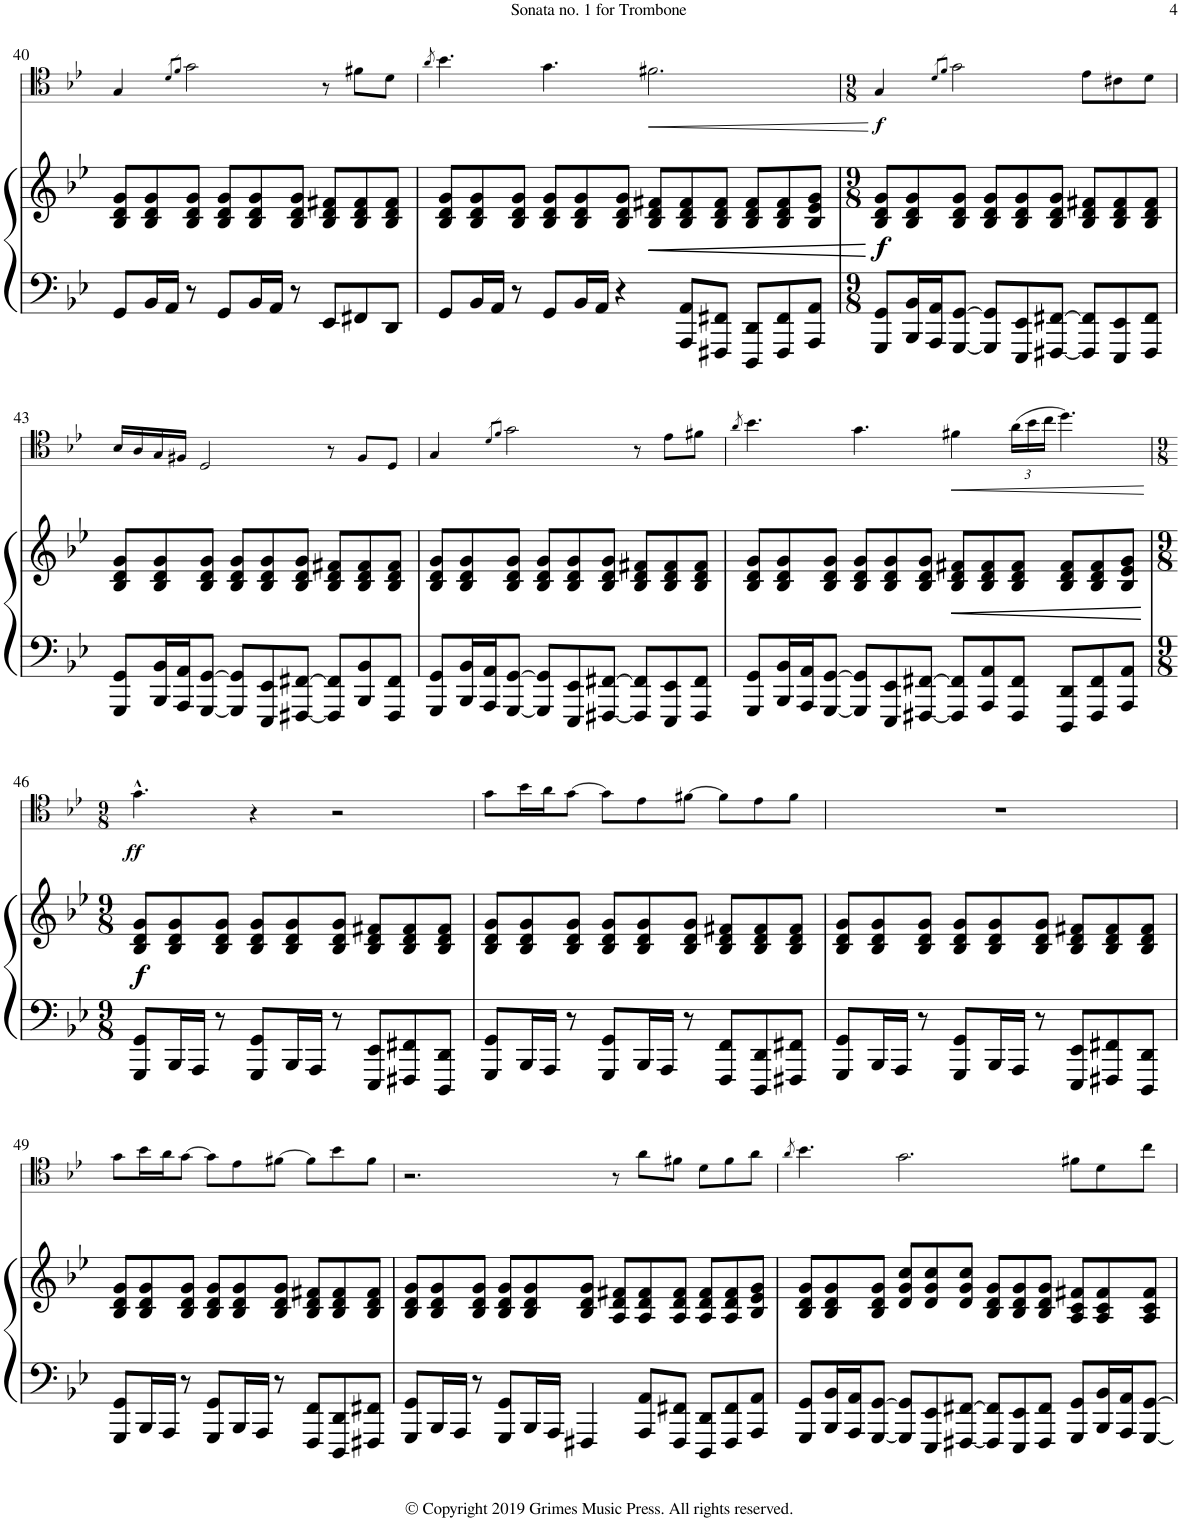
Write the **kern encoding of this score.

**kern	**kern	**dynam	**kern	**dynam
*part2	*part2	*part2	*part1	*part1
*staff3	*staff2	*staff2/3	*staff1	*staff1
*I"PIANO	*	*	*I"Trombone	*
*I'Pno	*	*	*I'Trb	*
!!LO:PB:g=z
*clefF4	*clefG2	*	*clefC4	*
*k[b-e-]	*k[b-e-]	*	*k[b-e-]	*
*M9/8	*M9/8	*	*M9/8	*
=40	=40	=40	=40	=40
8GG/L	8B-/ 8d/ 8g/L	.	4G/	.
16BB-/L	8B-/ 8d/ 8g/	.	.	.
16AA/JJ	.	.	.	.
.	.	.	8qd/L	.
.	.	.	8qf/J	.
8r	8B-/ 8d/ 8g/J	.	2g\	.
8GG/L	8B-/ 8d/ 8g/L	.	.	.
16BB-/L	8B-/ 8d/ 8g/	.	.	.
16AA/JJ	.	.	.	.
8r	8B-/ 8d/ 8g/J	.	.	.
8EE-/L	8B-/ 8d/ 8f#X/L	.	8r	.
8FF#X/	8B-/ 8d/ 8f#/	.	8f#X\L	.
8DD/J	8B-/ 8d/ 8f#/J	.	8d\J	.
=41	=41	=41	=41	=41
*M12/8	*M12/8	*	*M12/8	*
.	.	.	8qa/	.
8GG/L	8B-/ 8d/ 8g/L	.	4.b-\	.
16BB-/L	8B-/ 8d/ 8g/	.	.	.
16AA/JJ	.	.	.	.
8r	8B-/ 8d/ 8g/J	.	.	.
8GG/L	8B-/ 8d/ 8g/L	.	4.g\	.
16BB-/L	8B-/ 8d/ 8g/	.	.	.
16AA/JJ	.	.	.	.
4r	8B-/ 8d/ 8g/J	.	.	.
!	!	!LO:HP:b	!	!LO:HP:b
.	8B-/ 8d/ 8f#X/L	<	2.f#X\	<
8AAA/ 8AA/L	8B-/ 8d/ 8f#/	.	.	.
8FFF#X/ 8FF#X/J	8B-/ 8d/ 8f#/J	.	.	.
8DDD/ 8DD/L	8B-/ 8d/ 8f#/L	.	.	.
8FFF#/ 8FF#/	8B-/ 8d/ 8f#/	.	.	.
8AAA/ 8AA/J	8B-/ 8e-/ 8g/J	.	.	.
.	.	[	.	[
=42	=42	=42	=42	=42
*M9/8	*M9/8	*	*M9/8	*
!	!	!LO:DY:b	!	!LO:DY:b
8GGG/ 8GG/L	8B-/ 8d/ 8g/L	f	4G/	f
16BBB-/ 16BB-/L	8B-/ 8d/ 8g/	.	.	.
16AAA/ 16AA/J	.	.	.	.
.	.	.	8qd/L	.
.	.	.	8qf/J	.
[8GGG/ [8GG/J	8B-/ 8d/ 8g/J	.	2g\	.
8GGG/] 8GG/]L	8B-/ 8d/ 8g/L	.	.	.
8EEE-/ 8EE-/	8B-/ 8d/ 8g/	.	.	.
[8FFF#X/ [8FF#X/J	8B-/ 8d/ 8g/J	.	.	.
8FFF#/] 8FF#/]L	8B-/ 8d/ 8f#X/L	.	8e-\L	.
8EEE-/ 8EE-/	8B-/ 8d/ 8f#/	.	8c#X\	.
8FFF#/ 8FF#/J	8B-/ 8d/ 8f#/J	.	8d\J	.
!!LO:LB:g=z
=43	=43	=43	=43	=43
8GGG/ 8GG/L	8B-/ 8d/ 8g/L	.	16B-/LL	.
.	.	.	16A/	.
16BBB-/ 16BB-/L	8B-/ 8d/ 8g/	.	16G/	.
16AAA/ 16AA/J	.	.	16F#X/JJ	.
[8GGG/ [8GG/J	8B-/ 8d/ 8g/J	.	2D/	.
8GGG/] 8GG/]L	8B-/ 8d/ 8g/L	.	.	.
8EEE-/ 8EE-/	8B-/ 8d/ 8g/	.	.	.
[8FFF#X/ [8FF#X/J	8B-/ 8d/ 8g/J	.	.	.
8FFF#/] 8FF#/]L	8B-/ 8d/ 8f#X/L	.	8r	.
8BBB-/ 8BB-/	8B-/ 8d/ 8f#/	.	8F#/L	.
8FFF#/ 8FF#/J	8B-/ 8d/ 8f#/J	.	8D/J	.
=44	=44	=44	=44	=44
8GGG/ 8GG/L	8B-/ 8d/ 8g/L	.	4G/	.
16BBB-/ 16BB-/L	8B-/ 8d/ 8g/	.	.	.
16AAA/ 16AA/J	.	.	.	.
.	.	.	8qd/L	.
.	.	.	8qf/J	.
[8GGG/ [8GG/J	8B-/ 8d/ 8g/J	.	2g\	.
8GGG/] 8GG/]L	8B-/ 8d/ 8g/L	.	.	.
8EEE-/ 8EE-/	8B-/ 8d/ 8g/	.	.	.
[8FFF#X/ [8FF#X/J	8B-/ 8d/ 8g/J	.	.	.
8FFF#/] 8FF#/]L	8B-/ 8d/ 8f#X/L	.	8r	.
8EEE-/ 8EE-/	8B-/ 8d/ 8f#/	.	8e-\L	.
8FFF#/ 8FF#/J	8B-/ 8d/ 8f#/J	.	8f#X\J	.
=45	=45	=45	=45	=45
*M12/8	*M12/8	*	*M12/8	*
.	.	.	8qa/	.
8GGG/ 8GG/L	8B-/ 8d/ 8g/L	.	4.b-\	.
16BBB-/ 16BB-/L	8B-/ 8d/ 8g/	.	.	.
16AAA/ 16AA/J	.	.	.	.
[8GGG/ [8GG/J	8B-/ 8d/ 8g/J	.	.	.
8GGG/] 8GG/]L	8B-/ 8d/ 8g/L	.	4.g\	.
8EEE-/ 8EE-/	8B-/ 8d/ 8g/	.	.	.
[8FFF#X/ [8FF#X/J	8B-/ 8d/ 8g/J	.	.	.
!	!	!LO:HP:b	!	!LO:HP:b
8FFF#/] 8FF#/]L	8B-/ 8d/ 8f#X/L	<	4f#X\	<
8AAA/ 8AA/	8B-/ 8d/ 8f#/	.	.	.
*	*	*	*Xbrackettup	*
8FFF#/ 8FF#/J	8B-/ 8d/ 8f#/J	.	(24a\LL	.
.	.	.	24b-\	.
.	.	.	24cc\JJ	.
8DDD/ 8DD/L	8B-/ 8d/ 8f#/L	.	4.dd\)	.
8FFF#/ 8FF#/	8B-/ 8d/ 8f#/	.	.	.
8AAA/ 8AA/J	8B-/ 8e-/ 8g/J	.	.	.
.	.	[	.	[
!!LO:LB:g=z
=46	=46	=46	=46	=46
*M9/8	*M9/8	*	*M9/8	*
!	!	!LO:DY:b	!	!LO:DY:b
8GGG/ 8GG/L	8B-/ 8d/ 8g/L	f	4.g^^\	ff
16BBB-/L	8B-/ 8d/ 8g/	.	.	.
16AAA/JJ	.	.	.	.
8r	8B-/ 8d/ 8g/J	.	.	.
8GGG/ 8GG/L	8B-/ 8d/ 8g/L	.	4r	.
16BBB-/L	8B-/ 8d/ 8g/	.	.	.
16AAA/JJ	.	.	.	.
8r	8B-/ 8d/ 8g/J	.	2r	.
8EEE-/ 8EE-/L	8B-/ 8d/ 8f#X/L	.	.	.
8FFF#X/ 8FF#X/	8B-/ 8d/ 8f#/	.	.	.
8DDD/ 8DD/J	8B-/ 8d/ 8f#/J	.	.	.
=47	=47	=47	=47	=47
8GGG/ 8GG/L	8B-/ 8d/ 8g/L	.	8g\L	.
16BBB-/L	8B-/ 8d/ 8g/	.	16b-\L	.
16AAA/JJ	.	.	16a\J	.
8r	8B-/ 8d/ 8g/J	.	[8g\J	.
8GGG/ 8GG/L	8B-/ 8d/ 8g/L	.	8g\L]	.
16BBB-/L	8B-/ 8d/ 8g/	.	8e-\	.
16AAA/JJ	.	.	.	.
8r	8B-/ 8d/ 8g/J	.	[8f#X\J	.
8FFF/ 8FF/L	8B-/ 8d/ 8f#X/L	.	8f#\L]	.
8DDD/ 8DD/	8B-/ 8d/ 8f#/	.	8e-\	.
8FFF#X/ 8FF#X/J	8B-/ 8d/ 8f#/J	.	8f#\J	.
=48	=48	=48	=48	=48
8GGG/ 8GG/L	8B-/ 8d/ 8g/L	.	8%9r	.
16BBB-/L	8B-/ 8d/ 8g/	.	.	.
16AAA/JJ	.	.	.	.
8r	8B-/ 8d/ 8g/J	.	.	.
8GGG/ 8GG/L	8B-/ 8d/ 8g/L	.	.	.
16BBB-/L	8B-/ 8d/ 8g/	.	.	.
16AAA/JJ	.	.	.	.
8r	8B-/ 8d/ 8g/J	.	.	.
8EEE-/ 8EE-/L	8B-/ 8d/ 8f#X/L	.	.	.
8FFF#X/ 8FF#X/	8B-/ 8d/ 8f#/	.	.	.
8DDD/ 8DD/J	8B-/ 8d/ 8f#/J	.	.	.
!!LO:LB:g=z
=49	=49	=49	=49	=49
8GGG/ 8GG/L	8B-/ 8d/ 8g/L	.	8g\L	.
16BBB-/L	8B-/ 8d/ 8g/	.	16b-\L	.
16AAA/JJ	.	.	16a\J	.
8r	8B-/ 8d/ 8g/J	.	[8g\J	.
8GGG/ 8GG/L	8B-/ 8d/ 8g/L	.	8g\L]	.
16BBB-/L	8B-/ 8d/ 8g/	.	8e-\	.
16AAA/JJ	.	.	.	.
8r	8B-/ 8d/ 8g/J	.	[8f#X\J	.
8FFF/ 8FF/L	8B-/ 8d/ 8f#X/L	.	8f#\L]	.
8DDD/ 8DD/	8B-/ 8d/ 8f#/	.	8b-\	.
8FFF#X/ 8FF#X/J	8B-/ 8d/ 8f#/J	.	8f#\J	.
=50	=50	=50	=50	=50
*M12/8	*M12/8	*	*M12/8	*
8GGG/ 8GG/L	8B-/ 8d/ 8g/L	.	2.r	.
16BBB-/L	8B-/ 8d/ 8g/	.	.	.
16AAA/JJ	.	.	.	.
8r	8B-/ 8d/ 8g/J	.	.	.
8GGG/ 8GG/L	8B-/ 8d/ 8g/L	.	.	.
16BBB-/L	8B-/ 8d/ 8g/	.	.	.
16AAA/JJ	.	.	.	.
4FFF#X/	8B-/ 8d/ 8g/J	.	.	.
.	8A/ 8d/ 8f#X/L	.	8r	.
8AAA/ 8AA/L	8A/ 8d/ 8f#/	.	8a\L	.
8FFF#/ 8FF#X/J	8A/ 8d/ 8f#/J	.	8f#X\J	.
8DDD/ 8DD/L	8A/ 8d/ 8f#/L	.	8d\L	.
8FFF#/ 8FF#/	8A/ 8d/ 8f#/	.	8f#\	.
8AAA/ 8AA/J	8B-/ 8e-/ 8g/J	.	8a\J	.
=51	=51	=51	=51	=51
.	.	.	8qa/	.
8GGG/ 8GG/L	8B-/ 8d/ 8g/L	.	4.b-\	.
16BBB-/ 16BB-/L	8B-/ 8d/ 8g/	.	.	.
16AAA/ 16AA/J	.	.	.	.
[8GGG/ [8GG/J	8B-/ 8d/ 8g/J	.	.	.
8GGG/] 8GG/]L	8d/ 8g/ 8cc/L	.	2.g\	.
8EEE-/ 8EE-/	8d/ 8g/ 8cc/	.	.	.
[8FFF#X/ [8FF#X/J	8d/ 8g/ 8cc/J	.	.	.
8FFF#/] 8FF#/]L	8B-/ 8d/ 8g/L	.	.	.
8EEE-/ 8EE-/	8B-/ 8d/ 8g/	.	.	.
8FFF#/ 8FF#/J	8B-/ 8d/ 8g/J	.	.	.
8GGG/ 8GG/L	8A/ 8c/ 8f#X/L	.	8f#X\L	.
16BBB-/ 16BB-/L	8A/ 8c/ 8f#/	.	8d\	.
16AAA/ 16AA/J	.	.	.	.
[8GGG/ [8GG/J	8A/ 8c/ 8f#/J	.	8cc\J	.
=	=	=	=	=
*-	*-	*-	*-	*-
